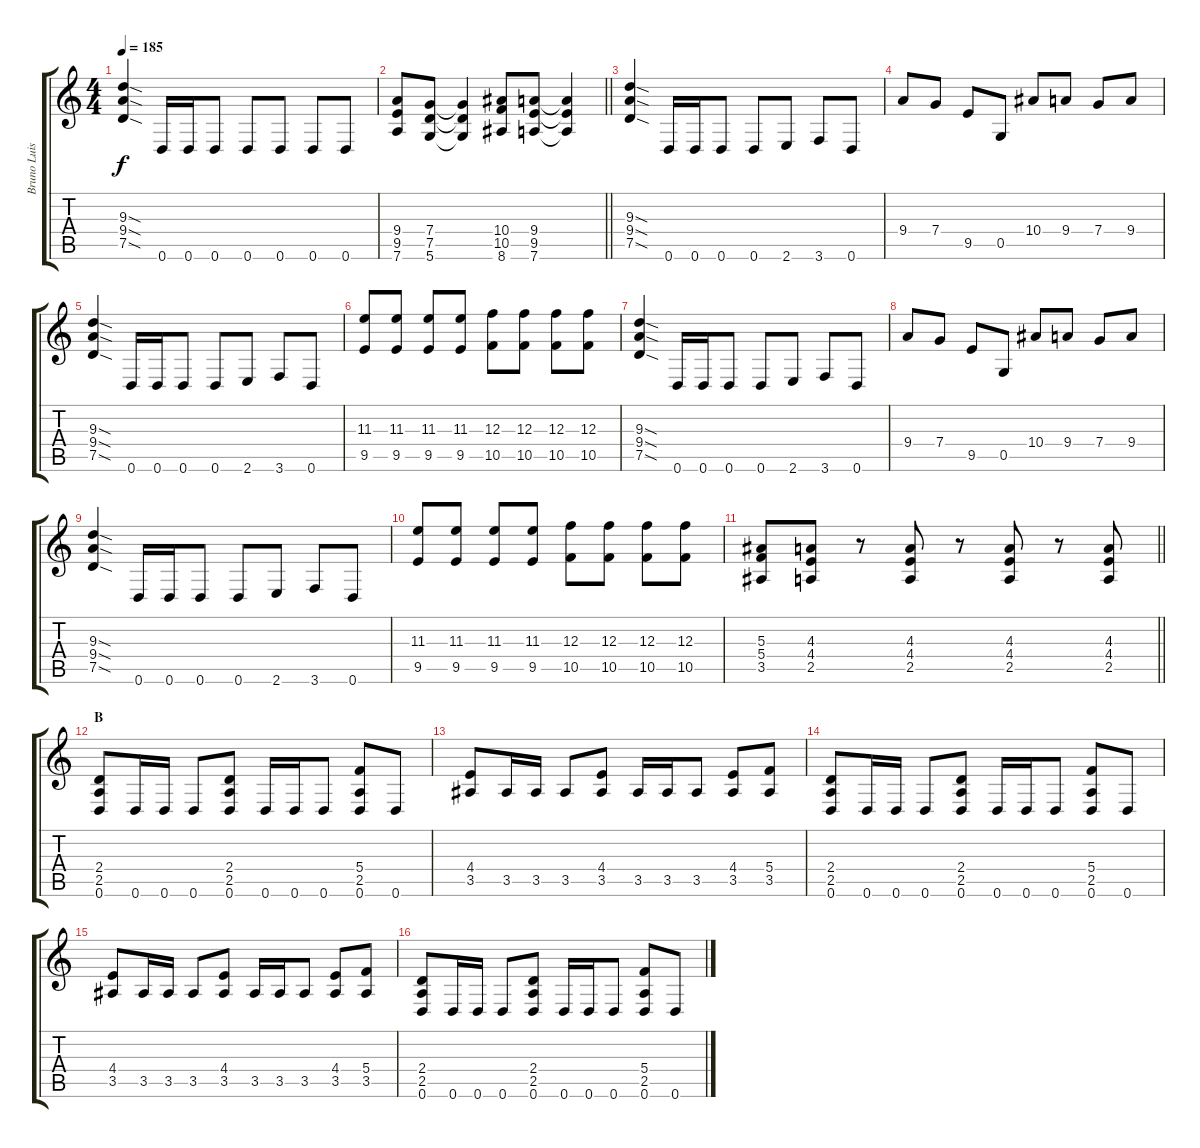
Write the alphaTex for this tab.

\track ("Bruno Luis" "Bruno Luis") {instrument distortionguitar}
\staff {score tabs}
\tuning (D4 A3 F3 C3 G2 D2) {hide}
\ts (4 4)
\tempo 185
\clef g2
\ks c
(9.3{sod} 9.4{sod} 7.5{sod}).4{dy f} 0.6.16 0.6.16 0.6.8 0.6.8 0.6.8 0.6.8 0.6.8 |
\barLineRight lightlight
(9.4 9.5 7.6).8 (7.4 7.5 5.6).8 (7.4{t} 7.5{t} 5.6{t}).4 (10.4 10.5 8.6).8 (9.4 9.5 7.6).8 (9.4{t} 9.5{t} 7.6{t}).4 |
(9.3{sod} 9.4{sod} 7.5{sod}).4 0.6.16 0.6.16 0.6.8 0.6.8 2.6.8 3.6.8 0.6.8 |
9.4.8 7.4.8 9.5.8 0.5.8 10.4.8 9.4.8 7.4.8 9.4.8 |
(9.3{sod} 9.4{sod} 7.5{sod}).4 0.6.16 0.6.16 0.6.8 0.6.8 2.6.8 3.6.8 0.6.8 |
(11.3 9.5).8 (11.3 9.5).8 (11.3 9.5).8 (11.3 9.5).8 (12.3 10.5).8 (12.3 10.5).8 (12.3 10.5).8 (12.3 10.5).8 |
(9.3{sod} 9.4{sod} 7.5{sod}).4 0.6.16 0.6.16 0.6.8 0.6.8 2.6.8 3.6.8 0.6.8 |
9.4.8 7.4.8 9.5.8 0.5.8 10.4.8 9.4.8 7.4.8 9.4.8 |
(9.3{sod} 9.4{sod} 7.5{sod}).4 0.6.16 0.6.16 0.6.8 0.6.8 2.6.8 3.6.8 0.6.8 |
(11.3 9.5).8 (11.3 9.5).8 (11.3 9.5).8 (11.3 9.5).8 (12.3 10.5).8 (12.3 10.5).8 (12.3 10.5).8 (12.3 10.5).8 |
\barLineRight lightlight
(5.3 5.4 3.5).8 (4.3 4.4 2.5).8 r.8 (4.3 4.4 2.5).8 r.8 (4.3 4.4 2.5).8 r.8 (4.3 4.4 2.5).8 |
\section ("" "B")
(2.4 2.5 0.6).8 0.6.16 0.6.16 0.6.8 (2.4 2.5 0.6).8 0.6.16 0.6.16 0.6.8 (5.4 2.5 0.6).8 0.6.8 |
(4.4 3.5).8 3.5.16 3.5.16 3.5.8 (4.4 3.5).8 3.5.16 3.5.16 3.5.8 (4.4 3.5).8 (5.4 3.5).8 |
(2.4 2.5 0.6).8 0.6.16 0.6.16 0.6.8 (2.4 2.5 0.6).8 0.6.16 0.6.16 0.6.8 (5.4 2.5 0.6).8 0.6.8 |
(4.4 3.5).8 3.5.16 3.5.16 3.5.8 (4.4 3.5).8 3.5.16 3.5.16 3.5.8 (4.4 3.5).8 (5.4 3.5).8 |
(2.4 2.5 0.6).8 0.6.16 0.6.16 0.6.8 (2.4 2.5 0.6).8 0.6.16 0.6.16 0.6.8 (5.4 2.5 0.6).8 0.6.8
